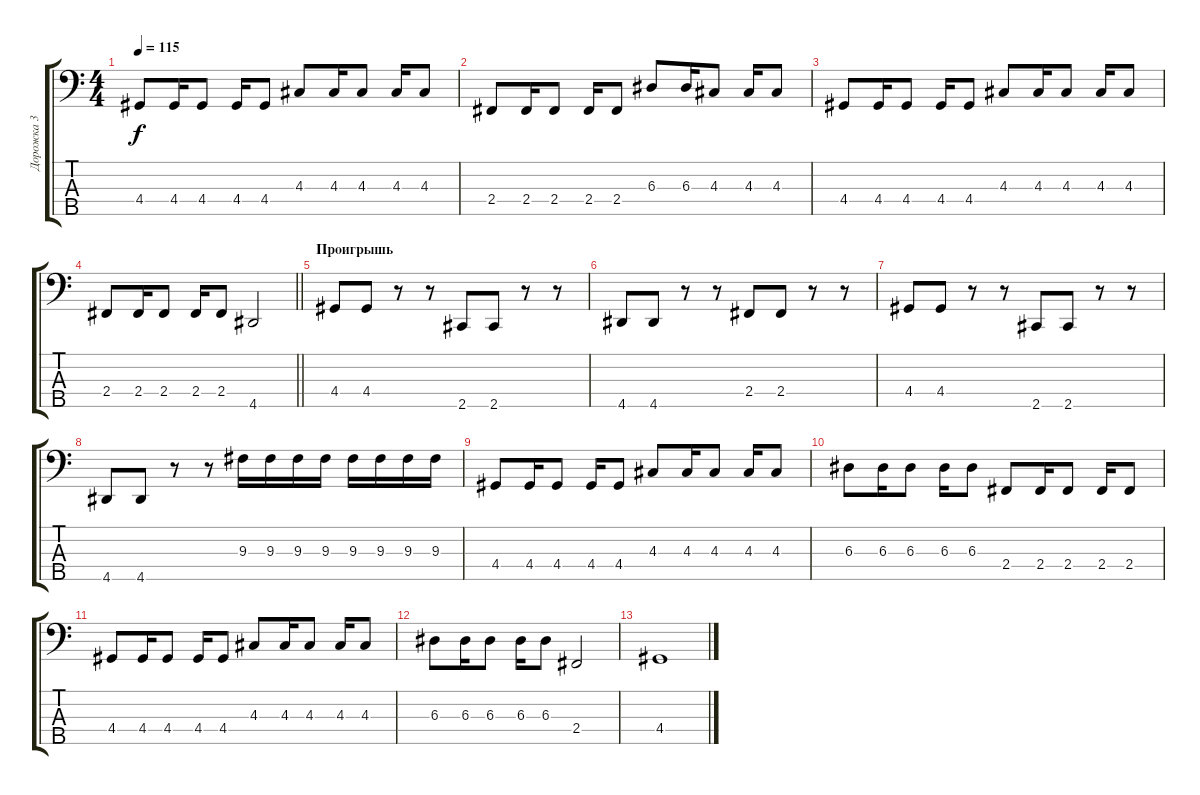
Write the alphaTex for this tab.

\track ("Дорожка 3" "Дорожка 3") {instrument electricbassfinger}
\staff {score tabs}
\tuning (G2 D2 A1 E1 B0) {hide}
\ts (4 4)
\tempo 115
\clef f4
\ks c
4.4.8{dy f} 4.4.16 4.4.8 4.4.16 4.4.8 4.3.8 4.3.16 4.3.8 4.3.16 4.3.8 |
2.4.8 2.4.16 2.4.8 2.4.16 2.4.8 6.3.8 6.3.16 4.3.8 4.3.16 4.3.8 |
4.4.8 4.4.16 4.4.8 4.4.16 4.4.8 4.3.8 4.3.16 4.3.8 4.3.16 4.3.8 |
\barLineRight lightlight
2.4.8 2.4.16 2.4.8 2.4.16 2.4.8 4.5.2 |
\section ("" "Проигрышь")
4.4.8 4.4.8 r.8 r.8 2.5.8 2.5.8 r.8 r.8 |
4.5.8 4.5.8 r.8 r.8 2.4.8 2.4.8 r.8 r.8 |
4.4.8 4.4.8 r.8 r.8 2.5.8 2.5.8 r.8 r.8 |
4.5.8 4.5.8 r.8 r.8 9.3.16 9.3.16 9.3.16 9.3.16 9.3.16 9.3.16 9.3.16 9.3.16 |
4.4.8 4.4.16 4.4.8 4.4.16 4.4.8 4.3.8 4.3.16 4.3.8 4.3.16 4.3.8 |
6.3.8 6.3.16 6.3.8 6.3.16 6.3.8 2.4.8 2.4.16 2.4.8 2.4.16 2.4.8 |
4.4.8 4.4.16 4.4.8 4.4.16 4.4.8 4.3.8 4.3.16 4.3.8 4.3.16 4.3.8 |
6.3.8 6.3.16 6.3.8 6.3.16 6.3.8 2.4.2 |
4.4.1
